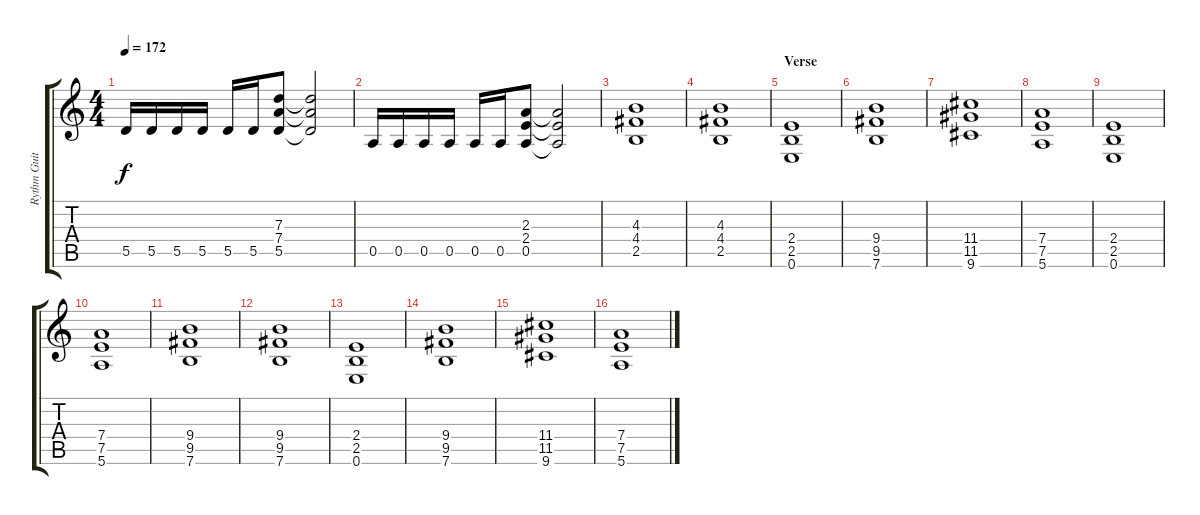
\track ("Rythm Guitar 1" "Rythm Guit") {instrument overdrivenguitar}
\staff {score tabs}
\tuning (E4 B3 G3 D3 A2 E2) {hide}
\ts (4 4)
\tempo 172
\clef g2
\ks c
5.5.16{dy f} 5.5.16 5.5.16 5.5.16 5.5.16 5.5.16 (7.3 7.4 5.5).8 (7.3{t} 7.4{t} 5.5{t}).2 |
0.5.16 0.5.16 0.5.16 0.5.16 0.5.16 0.5.16 (2.3 2.4 0.5).8 (2.3{t} 2.4{t} 0.5{t}).2 |
(4.3 4.4 2.5).1 |
(4.3 4.4 2.5).1 |
\section ("" "Verse")
(2.4 2.5 0.6).1 |
(9.4 9.5 7.6).1 |
(11.4 11.5 9.6).1 |
(7.4 7.5 5.6).1 |
(2.4 2.5 0.6).1 |
(7.4 7.5 5.6).1 |
(9.4 9.5 7.6).1 |
(9.4 9.5 7.6).1 |
(2.4 2.5 0.6).1 |
(9.4 9.5 7.6).1 |
(11.4 11.5 9.6).1 |
(7.4 7.5 5.6).1
